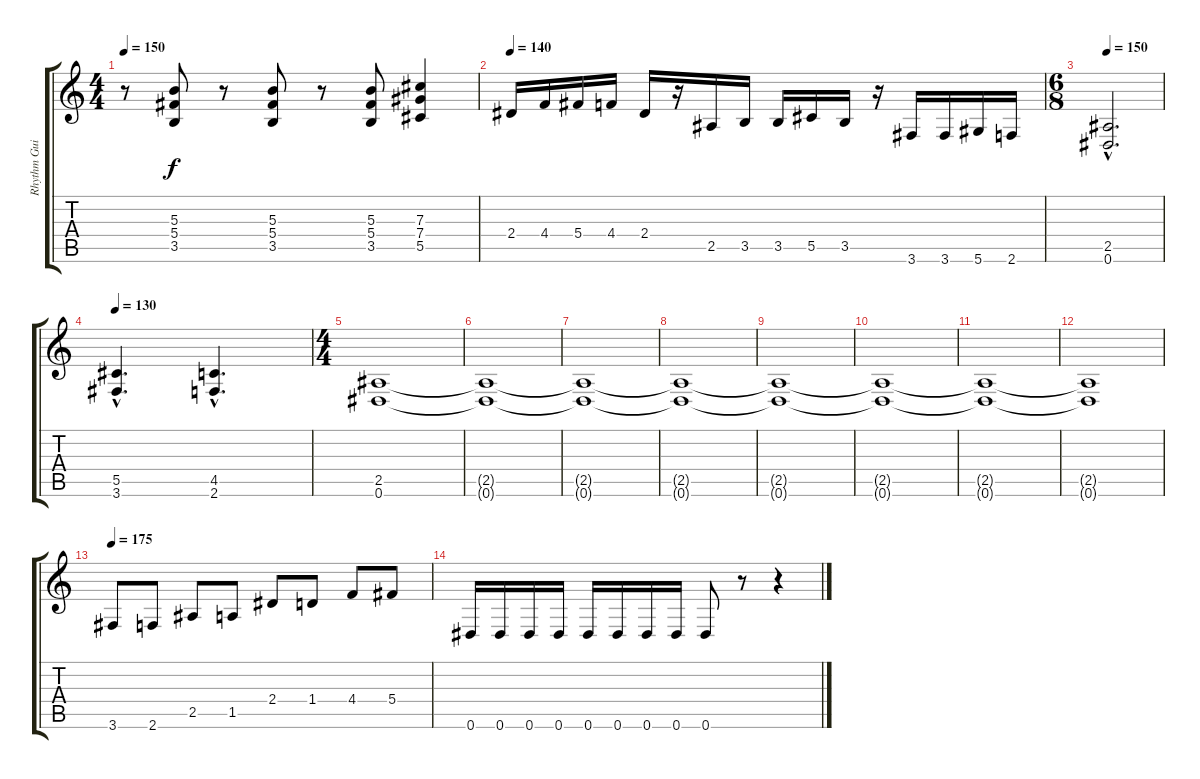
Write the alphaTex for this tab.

\track ("Rhythm Guitar I" "Rhythm Gui") {instrument distortionguitar}
\staff {score tabs}
\tuning (Eb4 Bb3 Gb3 Db3 Ab2 Eb2) {hide}
\ts (4 4)
\tempo 150
\clef g2
\ks c
r.8{dy f} (5.3 5.4 3.5).8 r.8 (5.3 5.4 3.5).8 r.8 (5.3 5.4 3.5).8 (7.3 7.4 5.5).4 |
\tempo 140
2.4.16 4.4.16 5.4.16 4.4.16 2.4.16 r.16 2.5.16 3.5.16 3.5.16 5.5.16 3.5.16 r.16 3.6.16 3.6.16 5.6.16 2.6.16 |
\ts (6 8)
\tempo 150
(2.5{hac} 0.6{hac}).2{d} |
\tempo 130
(5.5{hac} 3.6{hac}).4{d} (4.5{hac} 2.6{hac}).4{d} |
\ts (4 4)
(2.5 0.6).1 |
(2.5{t} 0.6{t}).1 |
(2.5{t} 0.6{t}).1 |
(2.5{t} 0.6{t}).1 |
(2.5{t} 0.6{t}).1 |
(2.5{t} 0.6{t}).1 |
(2.5{t} 0.6{t}).1 |
(2.5{t} 0.6{t}).1 |
\tempo 175
3.6.8 2.6.8 2.5.8 1.5.8 2.4.8 1.4.8 4.4.8 5.4.8 |
0.6.16 0.6.16 0.6.16 0.6.16 0.6.16 0.6.16 0.6.16 0.6.16 0.6.8 r.8 r.4
